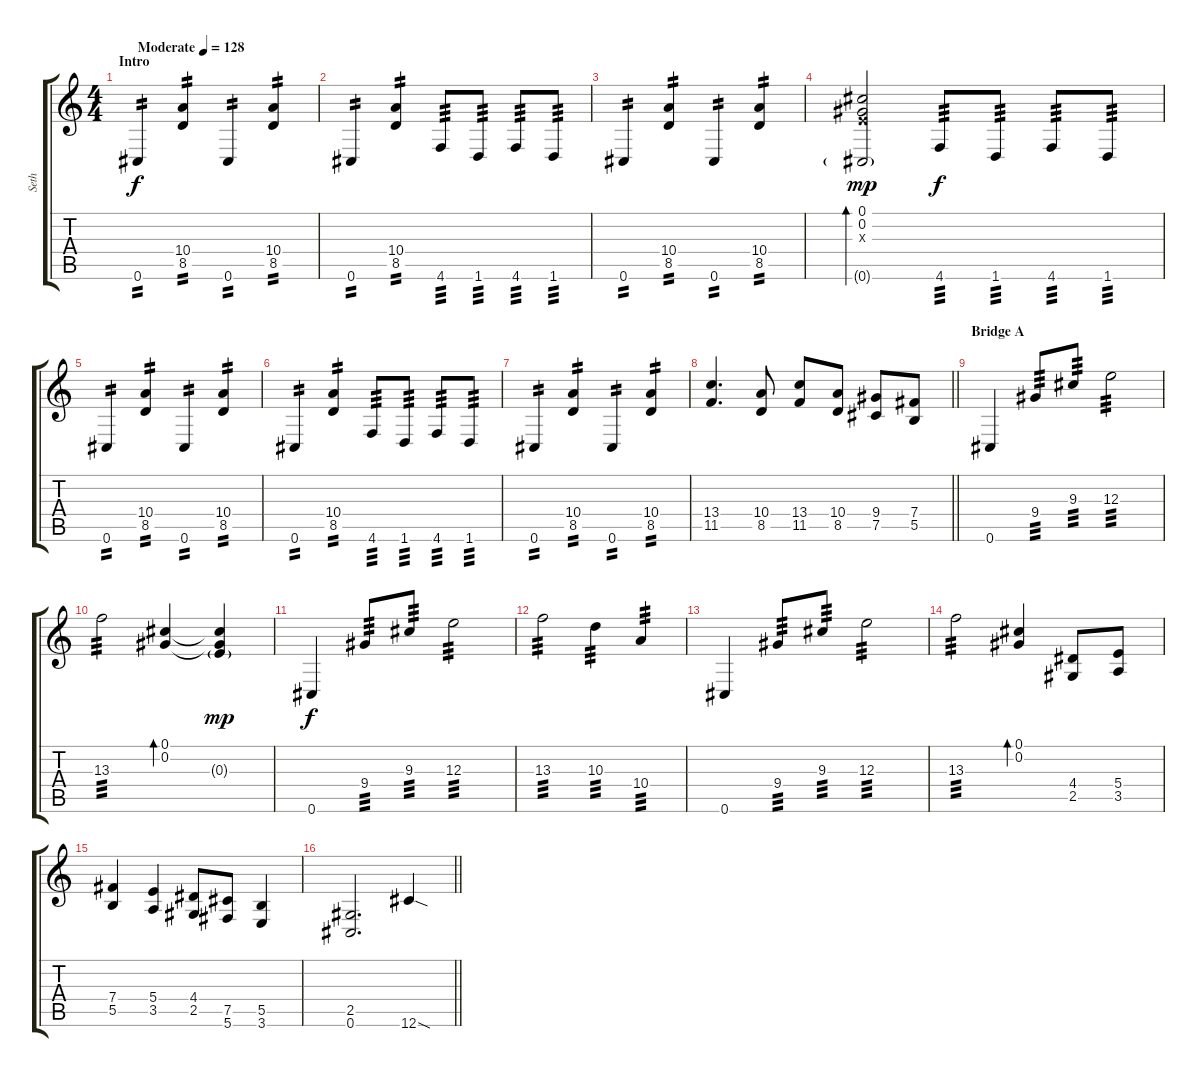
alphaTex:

\track ("Seth " "Seth ") {instrument overdrivenguitar}
\staff {score tabs}
\tuning (Db4 Ab3 E3 B2 Gb2 Db2) {hide}
\ts (4 4)
\section ("" "Intro")
\tempo (128 "Moderate")
\clef g2
\ks c
0.6.4{tp 2 dy f instrument overdrivenguitar} (10.4 8.5).4{tp 2} 0.6.4{tp 2} (10.4 8.5).4{tp 2} |
0.6.4{tp 2} (10.4 8.5).4{tp 2} 4.6.8{tp 3} 1.6.8{tp 3} 4.6.8{tp 3} 1.6.8{tp 3} |
0.6.4{tp 2} (10.4 8.5).4{tp 2} 0.6.4{tp 2} (10.4 8.5).4{tp 2} |
(0.1 0.2 0.3{x} 0.6{g}).2{bd 240 dy mp} 4.6.8{tp 3 dy f} 1.6.8{tp 3} 4.6.8{tp 3} 1.6.8{tp 3} |
0.6.4{tp 2} (10.4 8.5).4{tp 2} 0.6.4{tp 2} (10.4 8.5).4{tp 2} |
0.6.4{tp 2} (10.4 8.5).4{tp 2} 4.6.8{tp 3} 1.6.8{tp 3} 4.6.8{tp 3} 1.6.8{tp 3} |
0.6.4{tp 2} (10.4 8.5).4{tp 2} 0.6.4{tp 2} (10.4 8.5).4{tp 2} |
\barLineRight lightlight
(13.4 11.5).4{d} (10.4 8.5).8 (13.4 11.5).8 (10.4 8.5).8 (9.4 7.5).8 (7.4 5.5).8 |
\section ("" "Bridge A")
0.6.4 9.4.8{tp 3} 9.3.8{tp 3} 12.3.2{tp 3} |
13.3.2{tp 3} (0.1 0.2).4{bd 240} (0.1{t} 0.2{t} 0.3{g}).4{dy mp} |
0.6.4{dy f} 9.4.8{tp 3} 9.3.8{tp 3} 12.3.2{tp 3} |
13.3.2{tp 3} 10.3.4{tp 3} 10.4.4{tp 3} |
0.6.4 9.4.8{tp 3} 9.3.8{tp 3} 12.3.2{tp 3} |
13.3.2{tp 3} (0.1 0.2).4{bd 240} (4.4 2.5).8 (5.4 3.5).8 |
(7.4 5.5).4 (5.4 3.5).4 (4.4 2.5).8 (7.5 5.6).8 (5.5 3.6).4 |
\barLineRight lightlight
(2.5 0.6).2{d} 12.6{sod}.4
